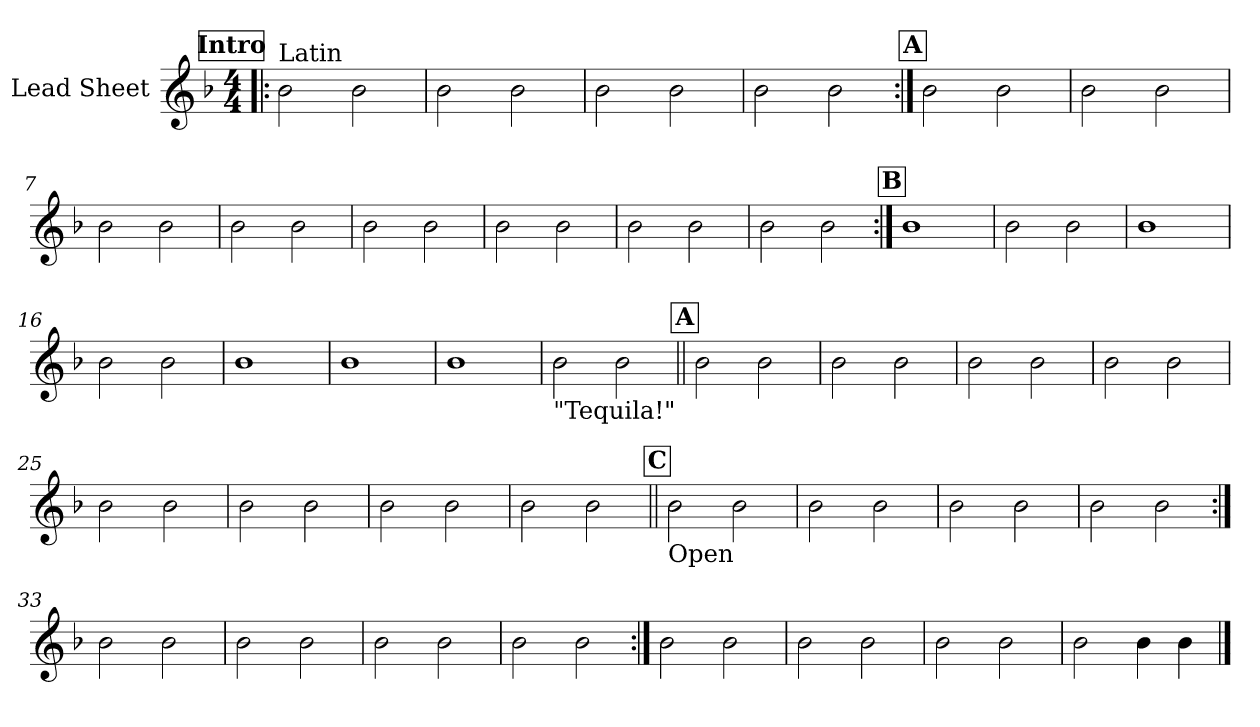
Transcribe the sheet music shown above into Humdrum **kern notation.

**kern
*part1
*staff1
*I"Lead Sheet
*clefG2
*k[b-]
*F:
*M4/4
*MM174
!!LO:REH:place=s1:a:fs=14:t=Intro
=1!|:
!LO:TX:a:t=Latin
2b-\
2b-\
=2
2b-\
2b-\
=3
2b-\
2b-\
=4
2b-\
2b-\
!!LO:LB:g=z
!!LO:REH:place=s1:a:fs=14:t=A
=5:|!
2b-\
2b-\
=6
2b-\
2b-\
=7
2b-\
2b-\
=8
2b-\
2b-\
!!LO:LB:g=z
=9
2b-\
2b-\
=10
2b-\
2b-\
=11
2b-\
2b-\
=12
2b-\
2b-\
!!LO:LB:g=z
!!LO:REH:place=s1:a:fs=14:t=B
=13:|!
1b-
=14
2b-\
2b-\
=15
1b-
=16
2b-\
2b-\
!!LO:LB:g=z
=17
1b-
=18
1b-
=19
1b-
=20
!LO:TX:b:t="Tequila!"
2b-\
2b-\
!!LO:LB:g=z
!!LO:REH:place=s1:a:fs=14:t=A
=21||
2b-\
2b-\
=22
2b-\
2b-\
=23
2b-\
2b-\
=24
2b-\
2b-\
!!LO:LB:g=z
=25
2b-\
2b-\
=26
2b-\
2b-\
=27
2b-\
2b-\
=28
2b-\
2b-\
!!LO:LB:g=z
!!LO:REH:place=s1:a:fs=14:t=C
=29||
!LO:TX:b:t=Open
2b-\
2b-\
=30
2b-\
2b-\
=31
2b-\
2b-\
=32
2b-\
2b-\
!!LO:LB:g=z
=33:|!
2b-\
2b-\
=34
2b-\
2b-\
=35
2b-\
2b-\
=36
2b-\
2b-\
!!LO:LB:g=z
=37:|!
2b-\
2b-\
=38
2b-\
2b-\
=39
2b-\
2b-\
=40
2b-\
4b-\
4b-\
==
*-
